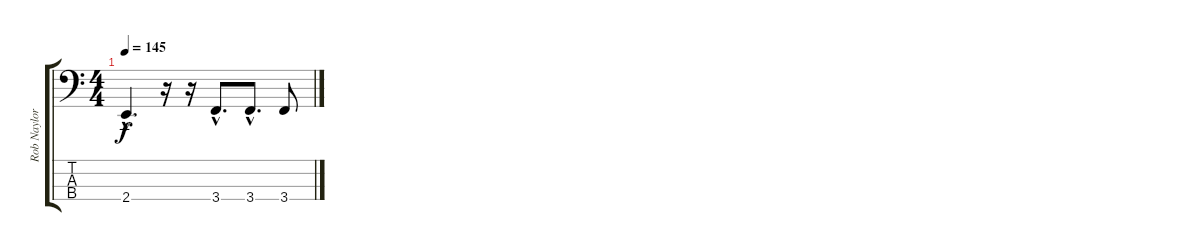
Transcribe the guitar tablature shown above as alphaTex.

\track ("Rob Naylor" "Rob Naylor") {instrument electricbasspick}
\staff {score tabs}
\tuning (G2 D2 A1 D1) {hide}
\ts (4 4)
\tempo 145
\clef f4
\ks c
2.4{hac}.4{d dy f} r.16 r.16 3.4{hac}.8{d} 3.4{hac}.8{d} 3.4.8
